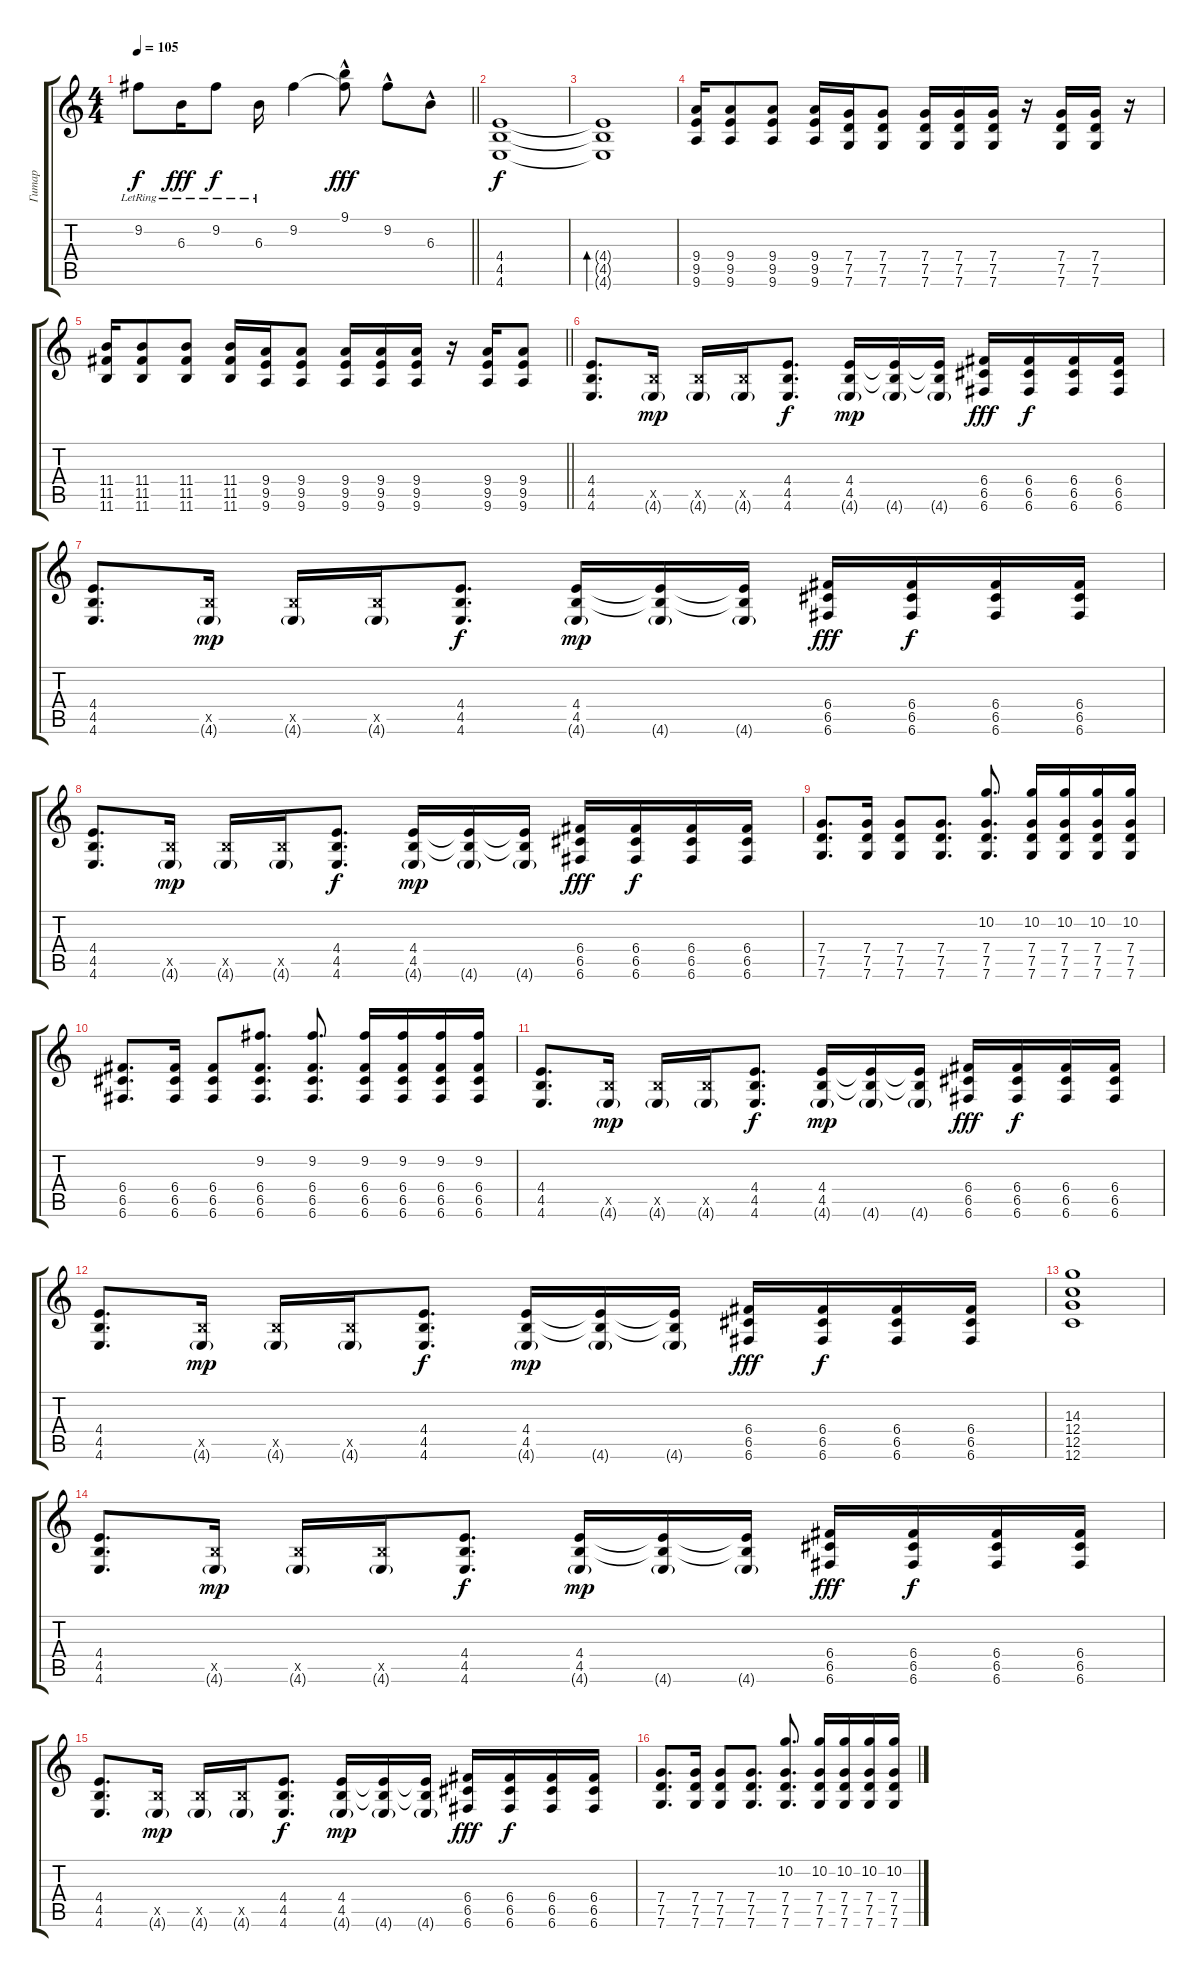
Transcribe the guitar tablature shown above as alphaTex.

\track ("Гитар" "Гитар") {instrument distortionguitar}
\staff {score tabs}
\tuning (D4 A3 F3 C3 G2 C2) {hide}
\ts (4 4)
\tempo 105
\clef g2
\barLineRight lightlight
\ks c
9.2{lr}.8{dy f} 6.3{lr}.16{dy fff} 9.2{lr}.8{dy f} 6.3{lr}.16 9.2.4 (9.1{hac} 9.2{t}).8{dy fff} 9.2{hac}.8 6.3{hac}.8 |
(4.4 4.5 4.6).1{dy f} |
(4.4{t} 4.5{t} 4.6{t}).1{bd 240} |
(9.4 9.5 9.6).16 (9.4 9.5 9.6).8 (9.4 9.5 9.6).8 (9.4 9.5 9.6).16 (7.4 7.5 7.6).16 (7.4 7.5 7.6).8 (7.4 7.5 7.6).16 (7.4 7.5 7.6).16 (7.4 7.5 7.6).16 r.16 (7.4 7.5 7.6).16 (7.4 7.5 7.6).16 r.16 |
\barLineRight lightlight
(11.4 11.5 11.6).16 (11.4 11.5 11.6).8 (11.4 11.5 11.6).8 (11.4 11.5 11.6).16 (9.4 9.5 9.6).16 (9.4 9.5 9.6).8 (9.4 9.5 9.6).16 (9.4 9.5 9.6).16 (9.4 9.5 9.6).16 r.16 (9.4 9.5 9.6).16 (9.4 9.5 9.6).8 |
(4.4 4.5 4.6).8{d} (4.5{x} 4.6{g}).16{dy mp} (4.5{x} 4.6{g}).16 (4.5{x} 4.6{g}).16 (4.4 4.5 4.6).8{d dy f} (4.4 4.5 4.6{g}).16{dy mp} (4.4{t} 4.5{t} 4.6{g}).16 (4.4{t} 4.5{t} 4.6{g}).16 (6.4 6.5 6.6).16{dy fff} (6.4 6.5 6.6).16{dy f} (6.4 6.5 6.6).16 (6.4 6.5 6.6).16 |
(4.4 4.5 4.6).8{d} (4.5{x} 4.6{g}).16{dy mp} (4.5{x} 4.6{g}).16 (4.5{x} 4.6{g}).16 (4.4 4.5 4.6).8{d dy f} (4.4 4.5 4.6{g}).16{dy mp} (4.4{t} 4.5{t} 4.6{g}).16 (4.4{t} 4.5{t} 4.6{g}).16 (6.4 6.5 6.6).16{dy fff} (6.4 6.5 6.6).16{dy f} (6.4 6.5 6.6).16 (6.4 6.5 6.6).16 |
(4.4 4.5 4.6).8{d} (4.5{x} 4.6{g}).16{dy mp} (4.5{x} 4.6{g}).16 (4.5{x} 4.6{g}).16 (4.4 4.5 4.6).8{d dy f} (4.4 4.5 4.6{g}).16{dy mp} (4.4{t} 4.5{t} 4.6{g}).16 (4.4{t} 4.5{t} 4.6{g}).16 (6.4 6.5 6.6).16{dy fff} (6.4 6.5 6.6).16{dy f} (6.4 6.5 6.6).16 (6.4 6.5 6.6).16 |
(7.4 7.5 7.6).8{d} (7.4 7.5 7.6).16 (7.4 7.5 7.6).8 (7.4 7.5 7.6).8{d} (10.2 7.4 7.5 7.6).8{d} (10.2 7.4 7.5 7.6).16 (10.2 7.4 7.5 7.6).16 (10.2 7.4 7.5 7.6).16 (10.2 7.4 7.5 7.6).16 |
(6.4 6.5 6.6).8{d} (6.4 6.5 6.6).16 (6.4 6.5 6.6).8 (9.2 6.4 6.5 6.6).8{d} (9.2 6.4 6.5 6.6).8{d} (9.2 6.4 6.5 6.6).16 (9.2 6.4 6.5 6.6).16 (9.2 6.4 6.5 6.6).16 (9.2 6.4 6.5 6.6).16 |
(4.4 4.5 4.6).8{d} (4.5{x} 4.6{g}).16{dy mp} (4.5{x} 4.6{g}).16 (4.5{x} 4.6{g}).16 (4.4 4.5 4.6).8{d dy f} (4.4 4.5 4.6{g}).16{dy mp} (4.4{t} 4.5{t} 4.6{g}).16 (4.4{t} 4.5{t} 4.6{g}).16 (6.4 6.5 6.6).16{dy fff} (6.4 6.5 6.6).16{dy f} (6.4 6.5 6.6).16 (6.4 6.5 6.6).16 |
(4.4 4.5 4.6).8{d} (4.5{x} 4.6{g}).16{dy mp} (4.5{x} 4.6{g}).16 (4.5{x} 4.6{g}).16 (4.4 4.5 4.6).8{d dy f} (4.4 4.5 4.6{g}).16{dy mp} (4.4{t} 4.5{t} 4.6{g}).16 (4.4{t} 4.5{t} 4.6{g}).16 (6.4 6.5 6.6).16{dy fff} (6.4 6.5 6.6).16{dy f} (6.4 6.5 6.6).16 (6.4 6.5 6.6).16 |
(14.3 12.4 12.5 12.6).1 |
(4.4 4.5 4.6).8{d} (4.5{x} 4.6{g}).16{dy mp} (4.5{x} 4.6{g}).16 (4.5{x} 4.6{g}).16 (4.4 4.5 4.6).8{d dy f} (4.4 4.5 4.6{g}).16{dy mp} (4.4{t} 4.5{t} 4.6{g}).16 (4.4{t} 4.5{t} 4.6{g}).16 (6.4 6.5 6.6).16{dy fff} (6.4 6.5 6.6).16{dy f} (6.4 6.5 6.6).16 (6.4 6.5 6.6).16 |
(4.4 4.5 4.6).8{d} (4.5{x} 4.6{g}).16{dy mp} (4.5{x} 4.6{g}).16 (4.5{x} 4.6{g}).16 (4.4 4.5 4.6).8{d dy f} (4.4 4.5 4.6{g}).16{dy mp} (4.4{t} 4.5{t} 4.6{g}).16 (4.4{t} 4.5{t} 4.6{g}).16 (6.4 6.5 6.6).16{dy fff} (6.4 6.5 6.6).16{dy f} (6.4 6.5 6.6).16 (6.4 6.5 6.6).16 |
(7.4 7.5 7.6).8{d} (7.4 7.5 7.6).16 (7.4 7.5 7.6).8 (7.4 7.5 7.6).8{d} (10.2 7.4 7.5 7.6).8{d} (10.2 7.4 7.5 7.6).16 (10.2 7.4 7.5 7.6).16 (10.2 7.4 7.5 7.6).16 (10.2 7.4 7.5 7.6).16
